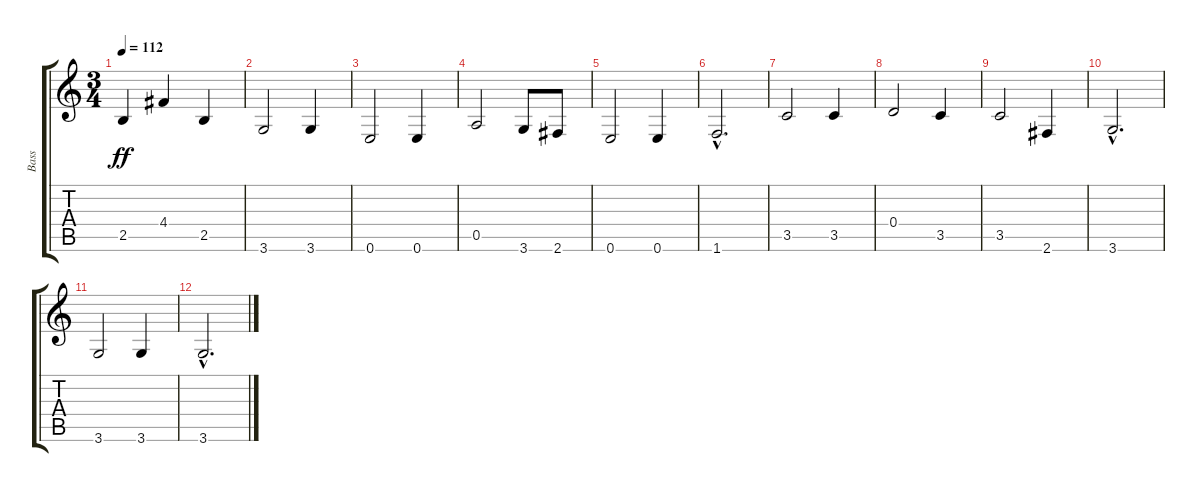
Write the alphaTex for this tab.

\track ("Bass" "Bass") {instrument acousticbass}
\staff {score tabs}
\tuning (E4 B3 G3 D3 A2 E2) {hide}
\ts (3 4)
\tempo 112
\clef g2
\ks c
2.5.4{dy ff} 4.4.4 2.5.4 |
3.6.2 3.6.4 |
0.6.2 0.6.4 |
0.5.2 3.6.8 2.6.8 |
0.6.2 0.6.4 |
1.6{hac}.2{d} |
3.5.2 3.5.4 |
0.4.2 3.5.4 |
3.5.2 2.6.4 |
3.6{hac}.2{d} |
3.6.2 3.6.4 |
3.6{hac}.2{d}
